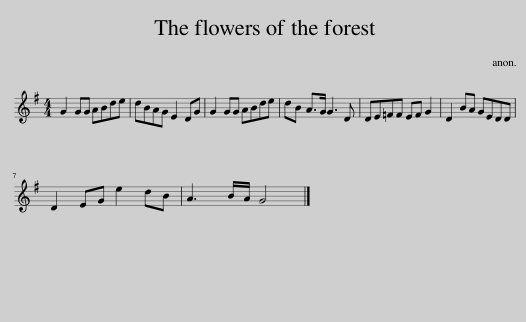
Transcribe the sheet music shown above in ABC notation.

X:1
L:1/8
M:4/4
I:linebreak $
K:G
V:1 treble
V:1
 G2 GG ABde | dBAG E2 DG | G2 GG ABde | dB A>G G3 D | DE=FF EF G2 | %5
 D2 BA GEDD |$ D2 EG e2 dB | A3 B/A/ G4 |] %8
